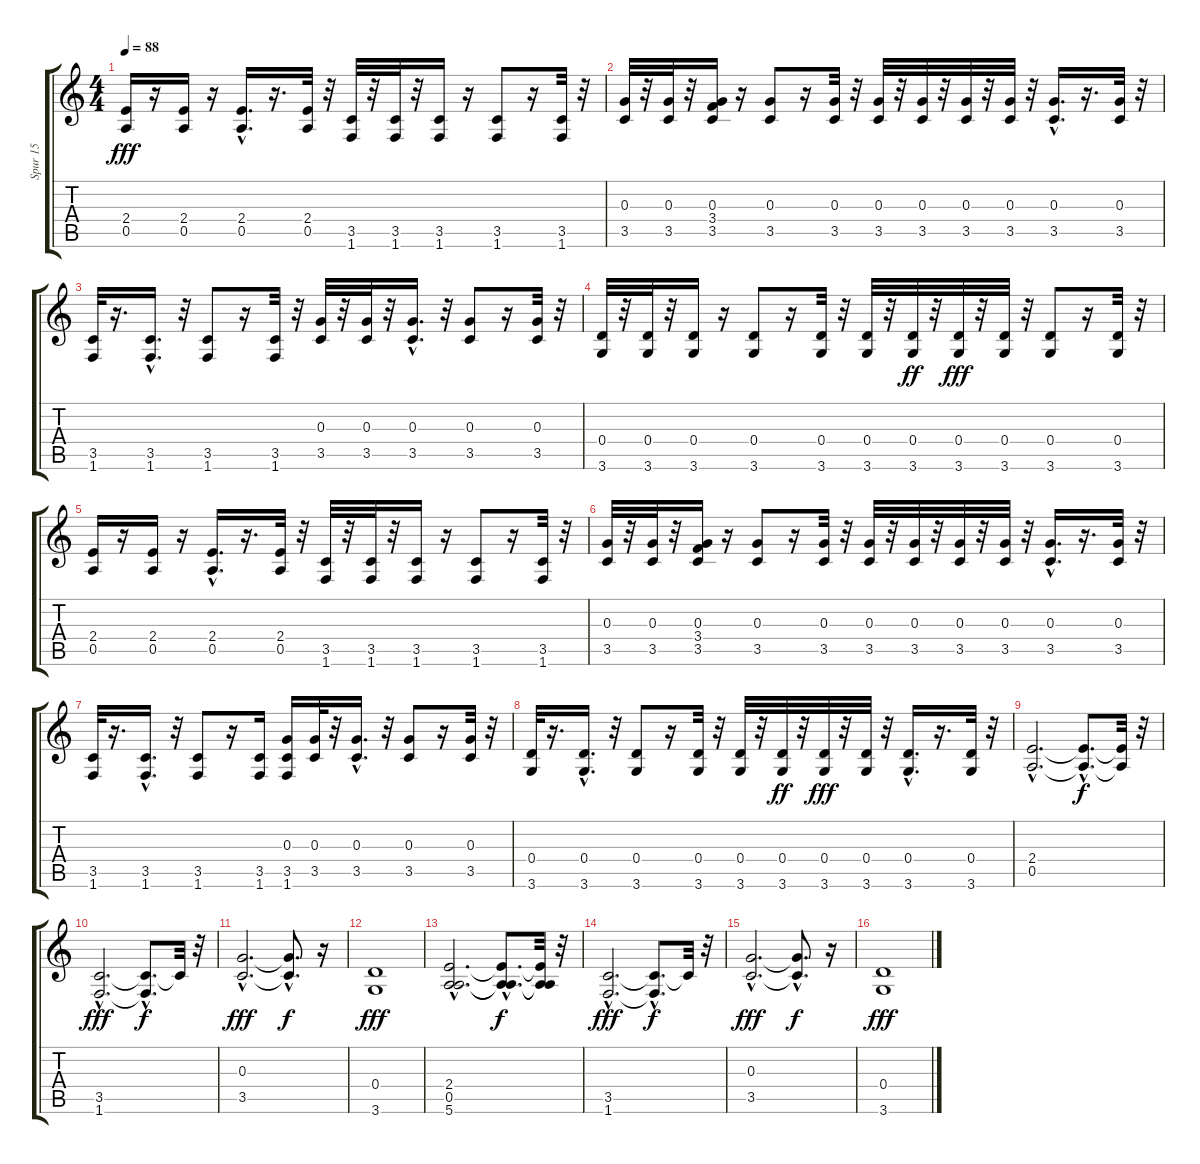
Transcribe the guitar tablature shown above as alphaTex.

\track ("Spur 15" "Spur 15") {instrument electricbassfinger}
\staff {score tabs}
\tuning (E4 B3 G3 D3 A2 E2) {hide}
\ts (4 4)
\tempo 88
\clef g2
\ks c
(2.4 0.5).16{dy fff} r.16 (2.4 0.5).16 r.16 (2.4{hac} 0.5{hac}).16{d} r.16{d} (2.4 0.5).32 r.32 (3.5 1.6).32 r.32 (3.5 1.6).32 r.32 (3.5 1.6).16 r.16 (3.5 1.6).8 r.16 (3.5 1.6).32 r.32 |
(0.3 3.5).32 r.32 (0.3 3.5).32 r.32 (0.3 3.4 3.5).16 r.16 (0.3 3.5).8 r.16 (0.3 3.5).32 r.32 (0.3 3.5).32 r.32 (0.3 3.5).32 r.32 (0.3 3.5).32 r.32 (0.3 3.5).32 r.32 (0.3{hac} 3.5{hac}).16{d} r.16{d} (0.3 3.5).32 r.32 |
(3.5 1.6).32 r.16{d} (3.5{hac} 1.6{hac}).16{d} r.32 (3.5 1.6).8 r.16 (3.5 1.6).32 r.32 (0.3 3.5).32 r.32 (0.3 3.5).32 r.32 (0.3{hac} 3.5).16{d} r.32 (0.3 3.5).8 r.16 (0.3 3.5).32 r.32 |
(0.4 3.6).32 r.32 (0.4 3.6).32 r.32 (0.4 3.6).16 r.16 (0.4 3.6).8 r.16 (0.4 3.6).32 r.32 (0.4 3.6).32 r.32 (0.4 3.6).32{dy ff} r.32 (0.4 3.6).32{dy fff} r.32 (0.4 3.6).32 r.32 (0.4 3.6).8 r.16 (0.4 3.6).32 r.32 |
(2.4 0.5).16 r.16 (2.4 0.5).16 r.16 (2.4{hac} 0.5{hac}).16{d} r.16{d} (2.4 0.5).32 r.32 (3.5 1.6).32 r.32 (3.5 1.6).32 r.32 (3.5 1.6).16 r.16 (3.5 1.6).8 r.16 (3.5 1.6).32 r.32 |
(0.3 3.5).32 r.32 (0.3 3.5).32 r.32 (0.3 3.4 3.5).16 r.16 (0.3 3.5).8 r.16 (0.3 3.5).32 r.32 (0.3 3.5).32 r.32 (0.3 3.5).32 r.32 (0.3 3.5).32 r.32 (0.3 3.5).32 r.32 (0.3{hac} 3.5{hac}).16{d} r.16{d} (0.3 3.5).32 r.32 |
(3.5 1.6).32 r.16{d} (3.5{hac} 1.6{hac}).16{d} r.32 (3.5 1.6).8 r.16 (3.5 1.6).16 (0.3 3.5 1.6).16 (0.3 3.5).32 r.32 (0.3{hac} 3.5).16{d} r.32 (0.3 3.5).8 r.16 (0.3 3.5).32 r.32 |
(0.4 3.6).32 r.16{d} (0.4{hac} 3.6{hac}).16{d} r.32 (0.4 3.6).8 r.16 (0.4 3.6).32 r.32 (0.4 3.6).32 r.32 (0.4 3.6).32{dy ff} r.32 (0.4 3.6).32{dy fff} r.32 (0.4 3.6).32 r.32 (0.4{hac} 3.6{hac}).16{d} r.16{d} (0.4 3.6).32 r.32 |
(2.4{hac} 0.5{hac}).2{d} (2.4{hac t} 0.5{hac t}).8{d dy f} (2.4{t} 0.5{t}).32 r.32 |
(3.5{hac} 1.6{hac}).2{d dy fff} (3.5{hac t} 1.6{hac t}).8{d dy f} 3.5{t}.32 r.32 |
(0.3{hac} 3.5{hac}).2{d dy fff} (0.3{hac t} 3.5{hac t}).8{d dy f} r.16 |
(0.4 3.6).1{dy fff} |
(2.4{hac} 0.5{hac} 5.6{hac}).2{d} (2.4{hac t} 0.5{hac t} 5.6{hac t}).8{d dy f} (2.4{t} 0.5{t} 5.6{t}).32 r.32 |
(3.5{hac} 1.6{hac}).2{d dy fff} (3.5{hac t} 1.6{hac t}).8{d dy f} 3.5{t}.32 r.32 |
(0.3{hac} 3.5{hac}).2{d dy fff} (0.3{hac t} 3.5{hac t}).8{d dy f} r.16 |
(0.4 3.6).1{dy fff}
